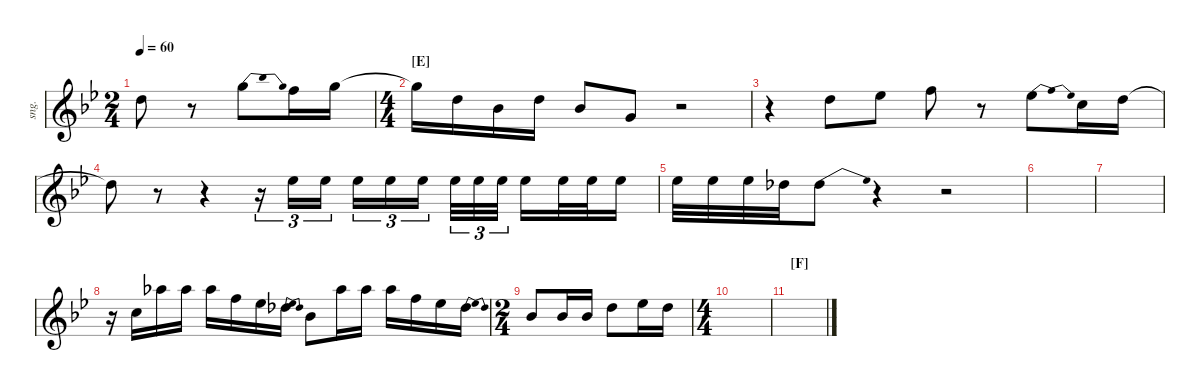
\defaultSystemsLayout 4
\hideDynamics
\bracketExtendMode nobrackets
\otherSystemsTrackNameOrientation horizontal
\track ("Singer" "sng.") {mute instrument synthbrass1}
\staff {score}
\tuning (E4 B3 G3 D3 A2 E2)
\ts (2 4)
\beaming (8 2 2)
\tempo 60
\clef g2
\ks bb
10.1{acc forcenatural}.8{dy mf beam Down} r.8{beam Down} 15.1{be (bendrelease 0 0 0.6 6 20.4 6 30 0) acc forcenatural}.8{beam Down} 13.1{acc forcenatural}.16{beam Down} 15.1{acc forcenatural}.16{beam Down} |
\ts (4 4)
\beaming (8 2 2 2 2)
\section ("E" "")
15.1{t acc forcenatural}.16{beam Down} 10.1{acc forcenatural}.16{beam Down} 6.1{acc b}.16{beam Down} 10.1{acc forcenatural}.16{beam Down} 6.1{acc b}.8{beam Up} 3.1{acc forcenatural}.8{beam Up} r.2{beam Up} |
r.4{beam Down} 10.1{acc forcenatural}.8{beam Down} 11.1{acc b}.8{beam Down} 13.1{acc forcenatural}.8{beam Down} r.8{beam Down} 11.1{be (bendrelease 0 0 0.6 4 20.4 4 30 0) acc b}.8{beam Down} 8.1{acc forcenatural}.16{beam Down} 10.1{acc forcenatural}.16{beam Down} |
10.1{t acc forcenatural}.8{beam Down} r.8{beam Down} r.4{beam Down} r.16{tu (3 2) beam Down} 11.1{acc b}.16{tu (3 2) beam Down} 11.1{acc b}.16{tu (3 2) beam Down} 11.1{acc b}.16{tu (3 2) beam Down} 11.1{acc b}.16{tu (3 2) beam Down} 11.1{acc b}.16{tu (3 2) beam Down} 11.1{acc b}.32{tu (3 2) beam Down} 11.1{acc b}.32{tu (3 2) beam Down} 11.1{acc b}.32{tu (3 2) beam Down} 11.1{acc b}.16{beam Down} 11.1{acc b}.32{beam Down} 11.1{acc b}.32{beam Down} 11.1{acc b}.16{beam Down} |
11.1{acc b}.32{beam Down} 11.1{acc b}.32{beam Down} 11.1{acc b}.32{beam Down} 9.1{acc b}.32{beam Down} 9.1{be (bend 0 0 15 4) acc b}.8{beam Down} r.4{beam Down} r.2{beam Down} |
|
|
r.16{beam Down} 8.1{acc forcenatural}.16{beam Down} 16.1{acc b}.16{beam Down} 16.1{acc b}.16{beam Down} 16.1{acc b}.16{beam Down} 13.1{acc forcenatural}.16{beam Down} 11.1{acc b}.16{beam Down} 9.1{be (bendrelease 0 0 0.6 4 20.4 4 30 0) acc b}.16{beam Down} 6.1{acc b}.8{beam Down} 16.1{acc b}.16{beam Down} 16.1{acc b}.16{beam Down} 16.1{acc b}.16{beam Down} 13.1{acc forcenatural}.16{beam Down} 11.1{acc b}.16{beam Down} 9.1{be (bendrelease 0 0 0.6 4 20.4 4 30 0) acc b}.16{beam Down} |
\ts (2 4)
\beaming (8 2 2)
6.1{acc b}.8{beam Up} 6.1{acc b}.16{beam Up} 6.1{acc b}.16{beam Up} 10.1{acc forcenatural}.8{beam Down} 11.1{acc b}.16{beam Down} 10.1{acc forcenatural}.16{beam Down} |
\ts (4 4)
\beaming (8 2 2 2 2)
|
\section ("F" "")
